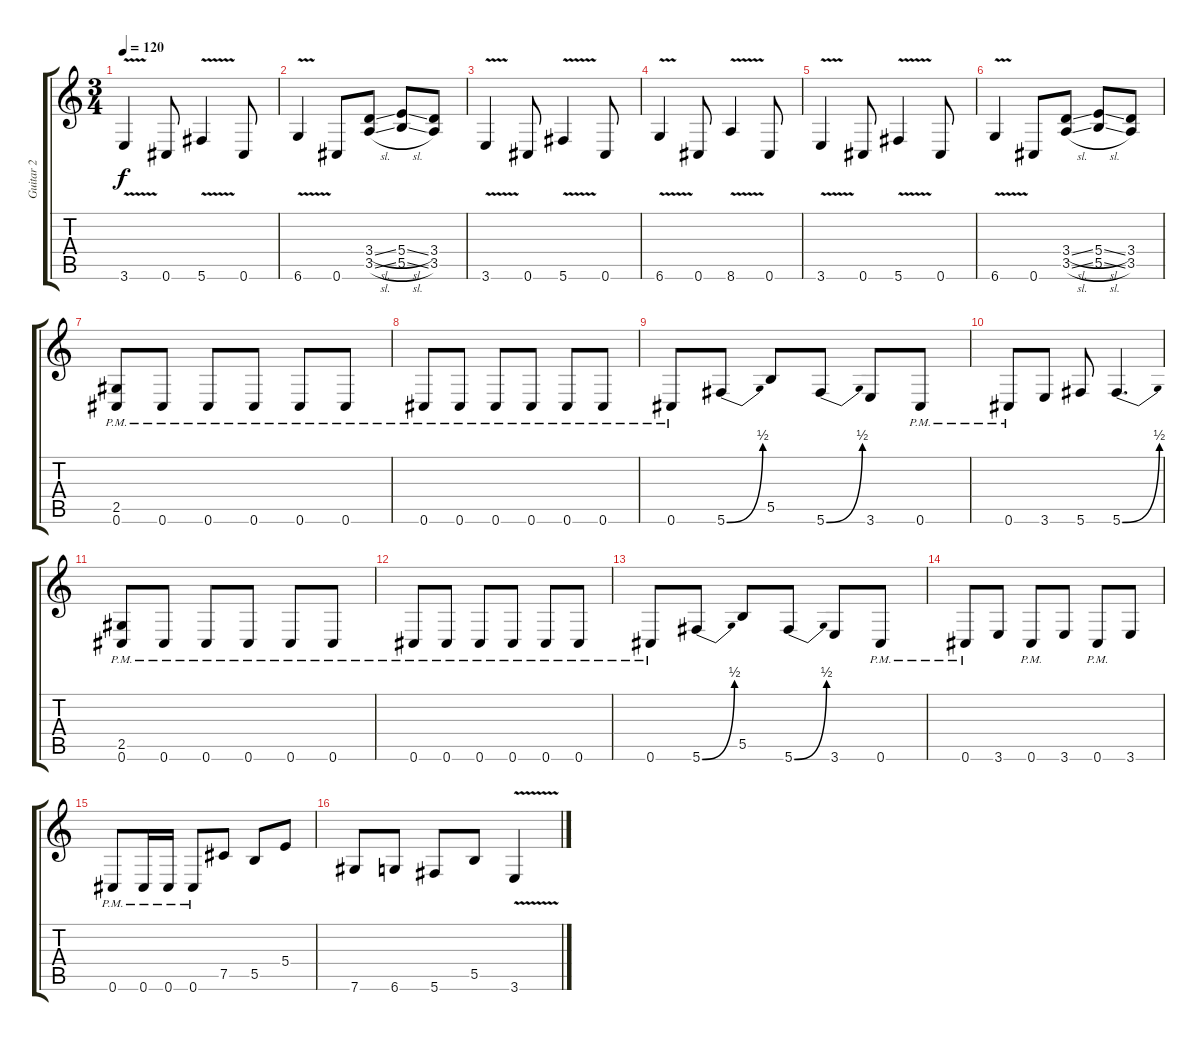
\track ("Guitar 2" "Guitar 2") {instrument distortionguitar}
\staff {score tabs}
\tuning (Db4 Ab3 E3 B2 Gb2 Db2) {hide}
\ts (3 4)
\tempo 120
\clef g2
\ks c
3.6{v}.4{dy f} 0.6.8 5.6{v}.4 0.6.8 |
6.6{v}.4 0.6.8 (3.4{sl} 3.5{sl}).8 (5.4{sl} 5.5{sl}).8 (3.4 3.5).8 |
3.6{v}.4 0.6.8 5.6{v}.4 0.6.8 |
6.6{v}.4 0.6.8 8.6{v}.4 0.6.8 |
3.6{v}.4 0.6.8 5.6{v}.4 0.6.8 |
6.6{v}.4 0.6.8 (3.4{sl} 3.5{sl}).8 (5.4{sl} 5.5{sl}).8 (3.4 3.5).8 |
(2.5{pm} 0.6{pm}).8 0.6{pm}.8 0.6{pm}.8 0.6{pm}.8 0.6{pm}.8 0.6{pm}.8 |
0.6{pm}.8 0.6{pm}.8 0.6{pm}.8 0.6{pm}.8 0.6{pm}.8 0.6{pm}.8 |
0.6{pm}.8 5.6{be (bend 0 0 60 2)}.8 5.5.8 5.6{be (bend 0 0 60 2)}.8 3.6.8 0.6{pm}.8 |
0.6{pm}.8 3.6.8 5.6.8 5.6{be (bend 0 0 60 2)}.4{d} |
(2.5{pm} 0.6{pm}).8 0.6{pm}.8 0.6{pm}.8 0.6{pm}.8 0.6{pm}.8 0.6{pm}.8 |
0.6{pm}.8 0.6{pm}.8 0.6{pm}.8 0.6{pm}.8 0.6{pm}.8 0.6{pm}.8 |
0.6{pm}.8 5.6{be (bend 0 0 60 2)}.8 5.5.8 5.6{be (bend 0 0 60 2)}.8 3.6.8 0.6{pm}.8 |
0.6{pm}.8 3.6.8 0.6{pm}.8 3.6.8 0.6{pm}.8 3.6.8 |
0.6{pm}.8 0.6{pm}.16 0.6{pm}.16 0.6{pm}.8 7.5.8 5.5.8 5.4.8 |
7.6.8 6.6.8 5.6.8 5.5.8 3.6{v}.4
